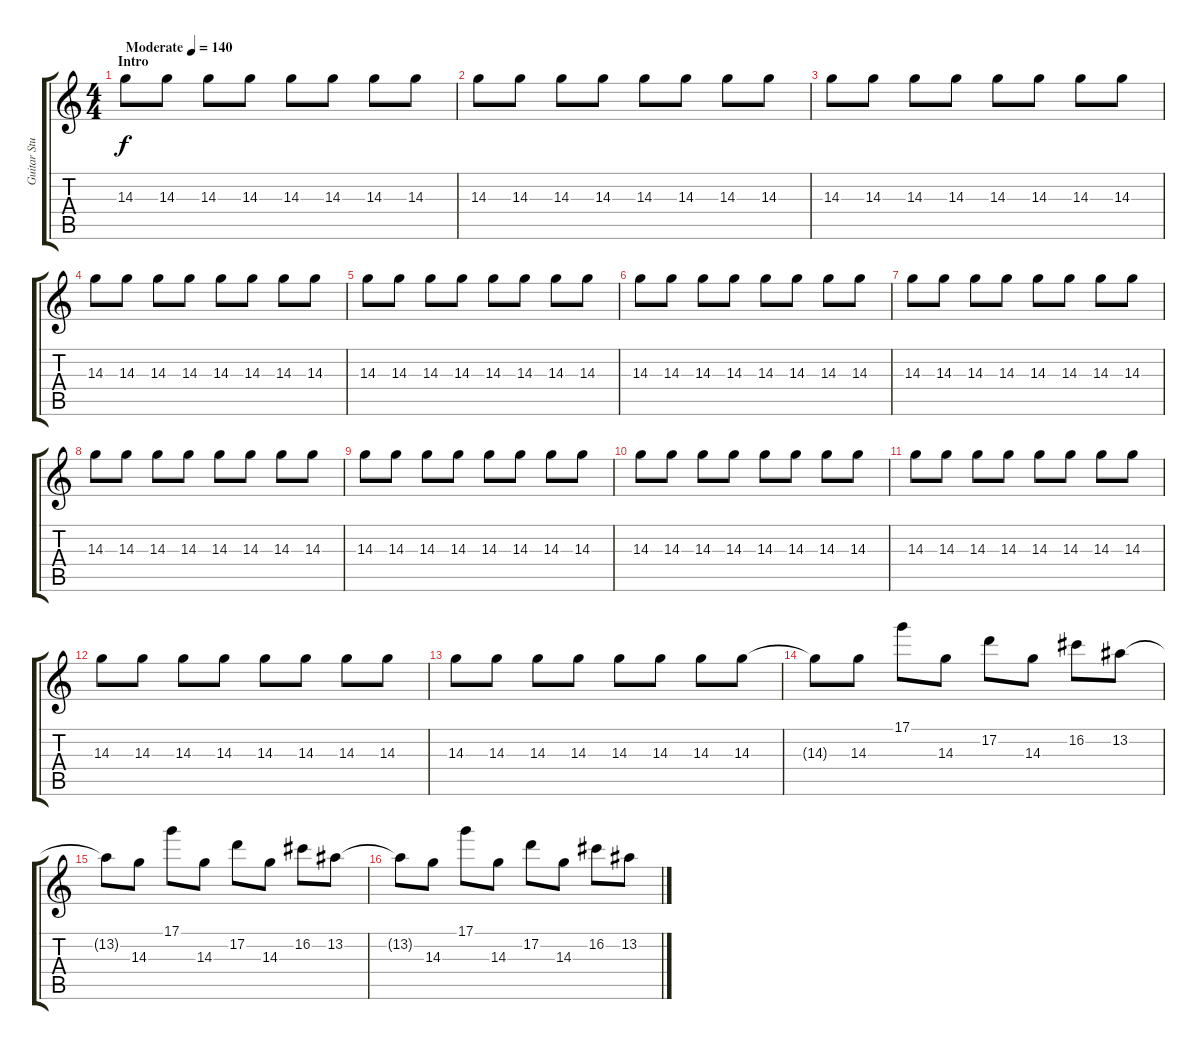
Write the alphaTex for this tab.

\track ("Guitar Studio 1 (Amen)" "Guitar Stu") {instrument distortionguitar}
\staff {score tabs}
\tuning (D4 A3 F3 C3 G2 D2) {hide}
\ts (4 4)
\section ("" "Intro")
\tempo (140 "Moderate")
\clef g2
\ks c
14.3.8{dy f instrument distortionguitar} 14.3.8 14.3.8 14.3.8 14.3.8 14.3.8 14.3.8 14.3.8 |
14.3.8 14.3.8 14.3.8 14.3.8 14.3.8 14.3.8 14.3.8 14.3.8 |
14.3.8 14.3.8 14.3.8 14.3.8 14.3.8 14.3.8 14.3.8 14.3.8 |
14.3.8 14.3.8 14.3.8 14.3.8 14.3.8 14.3.8 14.3.8 14.3.8 |
14.3.8 14.3.8 14.3.8 14.3.8 14.3.8 14.3.8 14.3.8 14.3.8 |
14.3.8 14.3.8 14.3.8 14.3.8 14.3.8 14.3.8 14.3.8 14.3.8 |
14.3.8 14.3.8 14.3.8 14.3.8 14.3.8 14.3.8 14.3.8 14.3.8 |
14.3.8 14.3.8 14.3.8 14.3.8 14.3.8 14.3.8 14.3.8 14.3.8 |
14.3.8 14.3.8 14.3.8 14.3.8 14.3.8 14.3.8 14.3.8 14.3.8 |
14.3.8 14.3.8 14.3.8 14.3.8 14.3.8 14.3.8 14.3.8 14.3.8 |
14.3.8 14.3.8 14.3.8 14.3.8 14.3.8 14.3.8 14.3.8 14.3.8 |
14.3.8 14.3.8 14.3.8 14.3.8 14.3.8 14.3.8 14.3.8 14.3.8 |
14.3.8 14.3.8 14.3.8 14.3.8 14.3.8 14.3.8 14.3.8 14.3.8 |
14.3{t}.8 14.3.8 17.1.8 14.3.8 17.2.8 14.3.8 16.2.8 13.2.8 |
13.2{t}.8 14.3.8 17.1.8 14.3.8 17.2.8 14.3.8 16.2.8 13.2.8 |
13.2{t}.8 14.3.8 17.1.8 14.3.8 17.2.8 14.3.8 16.2.8 13.2.8
